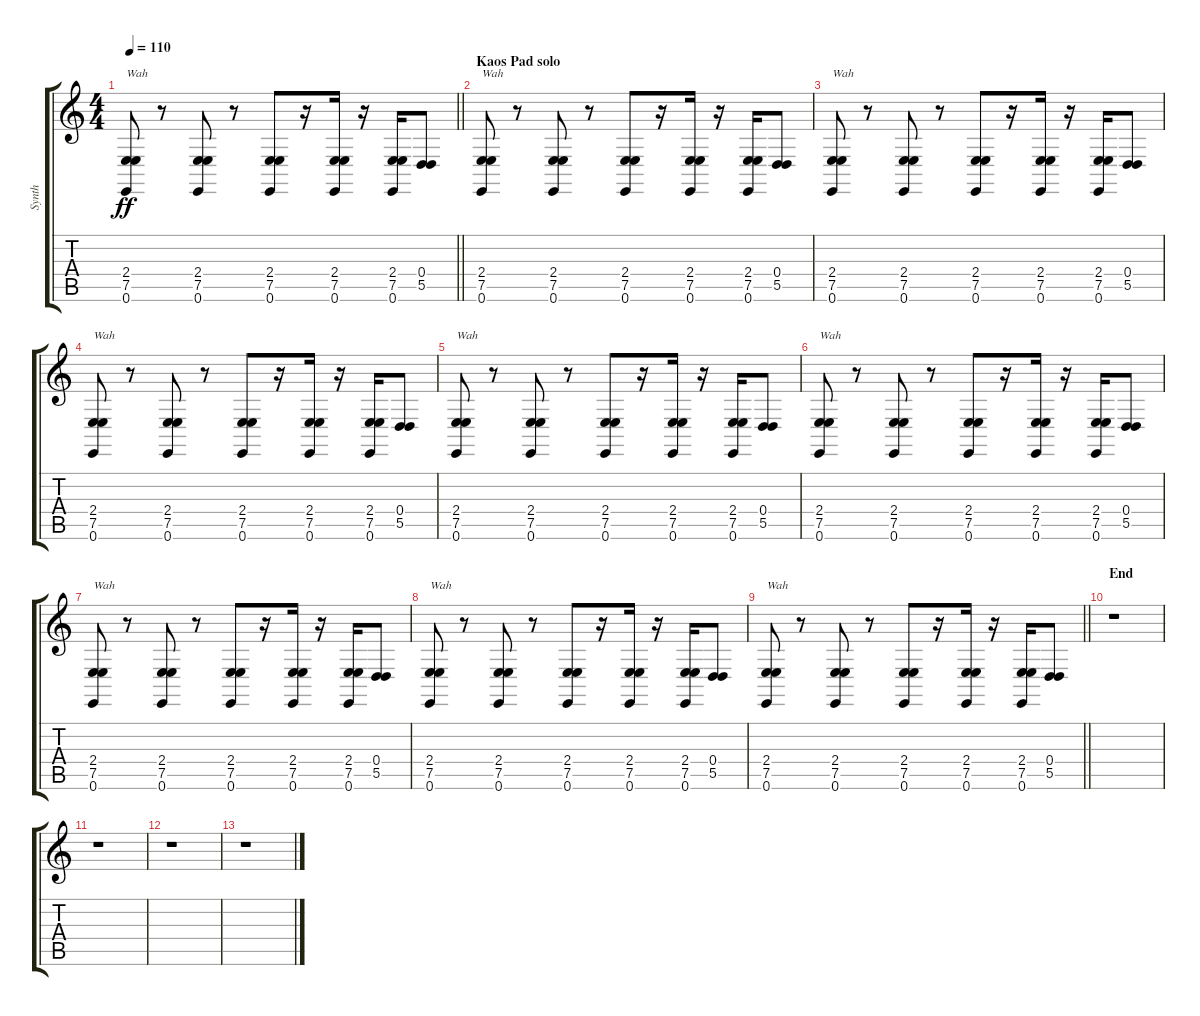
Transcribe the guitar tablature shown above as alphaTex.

\track ("Synth" "Synth") {instrument lead4chiff}
\staff {score tabs}
\tuning (E4 B3 G3 D3 A2 E2) {hide}
\ts (4 4)
\tempo 110
\clef g2
\barLineRight lightlight
\ks c
(2.4 7.5 0.6).8{txt "Wah" dy ff} r.8 (2.4 7.5 0.6).8 r.8 (2.4 7.5 0.6).8 r.16 (2.4 7.5 0.6).16 r.16 (2.4 7.5 0.6).16 (0.4 5.5).8 |
\section ("" "Kaos Pad solo")
(2.4 7.5 0.6).8{txt "Wah"} r.8 (2.4 7.5 0.6).8 r.8 (2.4 7.5 0.6).8 r.16 (2.4 7.5 0.6).16 r.16 (2.4 7.5 0.6).16 (0.4 5.5).8 |
(2.4 7.5 0.6).8{txt "Wah"} r.8 (2.4 7.5 0.6).8 r.8 (2.4 7.5 0.6).8 r.16 (2.4 7.5 0.6).16 r.16 (2.4 7.5 0.6).16 (0.4 5.5).8 |
(2.4 7.5 0.6).8{txt "Wah"} r.8 (2.4 7.5 0.6).8 r.8 (2.4 7.5 0.6).8 r.16 (2.4 7.5 0.6).16 r.16 (2.4 7.5 0.6).16 (0.4 5.5).8 |
(2.4 7.5 0.6).8{txt "Wah"} r.8 (2.4 7.5 0.6).8 r.8 (2.4 7.5 0.6).8 r.16 (2.4 7.5 0.6).16 r.16 (2.4 7.5 0.6).16 (0.4 5.5).8 |
(2.4 7.5 0.6).8{txt "Wah"} r.8 (2.4 7.5 0.6).8 r.8 (2.4 7.5 0.6).8 r.16 (2.4 7.5 0.6).16 r.16 (2.4 7.5 0.6).16 (0.4 5.5).8 |
(2.4 7.5 0.6).8{txt "Wah"} r.8 (2.4 7.5 0.6).8 r.8 (2.4 7.5 0.6).8 r.16 (2.4 7.5 0.6).16 r.16 (2.4 7.5 0.6).16 (0.4 5.5).8 |
(2.4 7.5 0.6).8{txt "Wah"} r.8 (2.4 7.5 0.6).8 r.8 (2.4 7.5 0.6).8 r.16 (2.4 7.5 0.6).16 r.16 (2.4 7.5 0.6).16 (0.4 5.5).8 |
\barLineRight lightlight
(2.4 7.5 0.6).8{txt "Wah"} r.8 (2.4 7.5 0.6).8 r.8 (2.4 7.5 0.6).8 r.16 (2.4 7.5 0.6).16 r.16 (2.4 7.5 0.6).16 (0.4 5.5).8 |
\section ("" "End")
r.1 |
r.1 |
r.1 |
r.1
